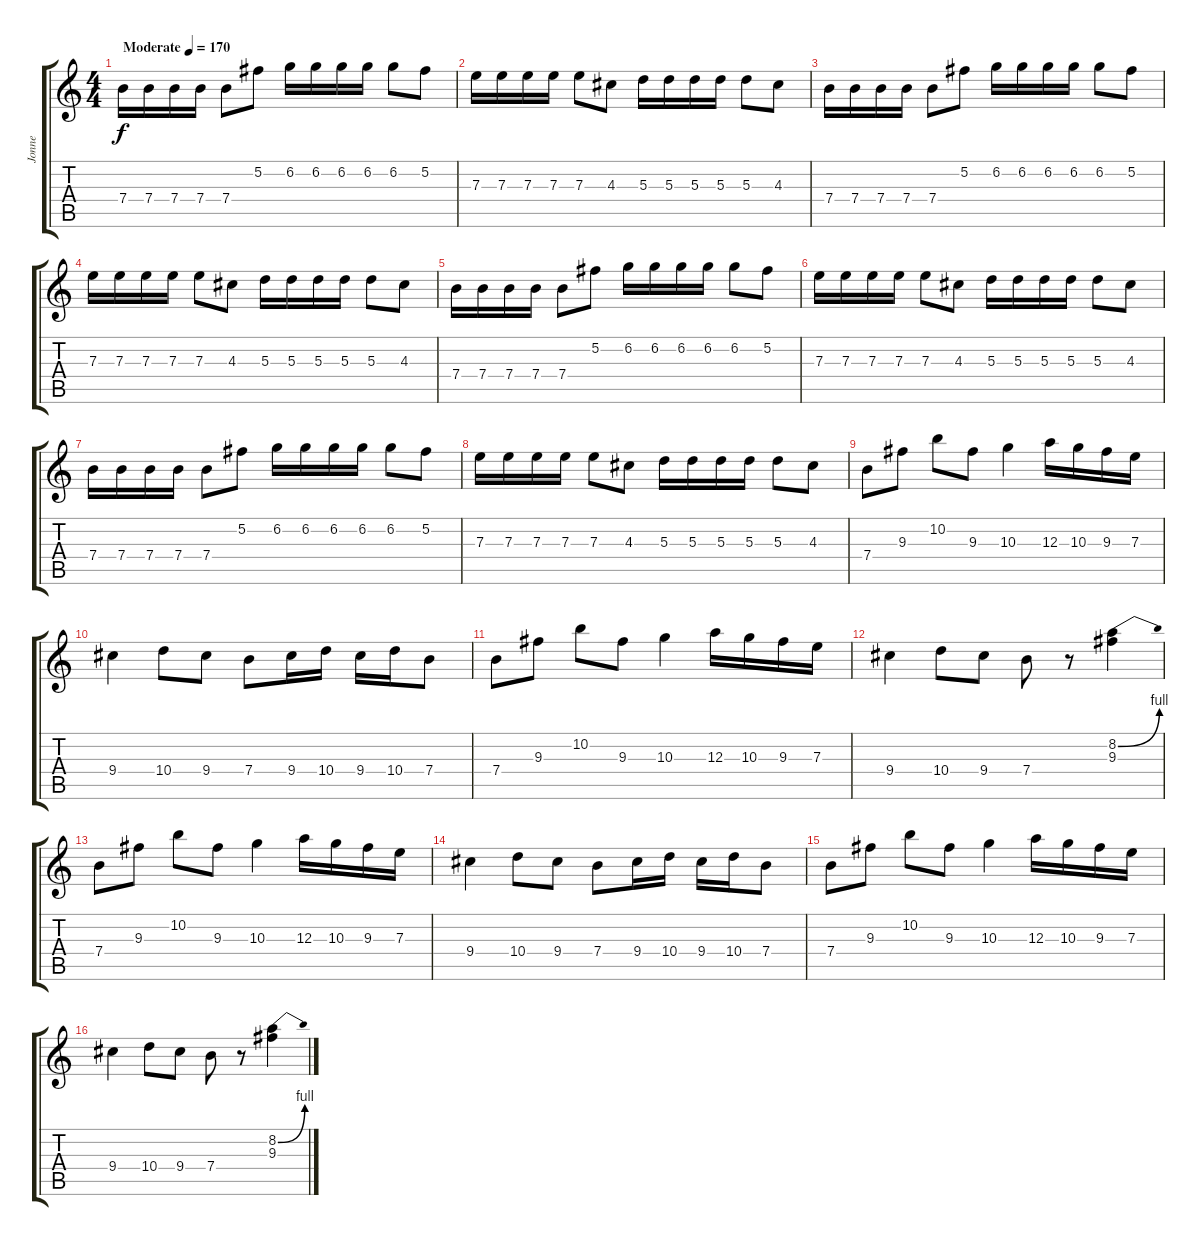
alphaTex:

\track ("Jonne" "Jonne") {instrument distortionguitar}
\staff {score tabs}
\tuning (Gb4 Db4 A3 E3 B2 Gb2) {hide}
\ts (4 4)
\tempo (170 "Moderate")
\clef g2
\ks c
7.4.16{dy f instrument distortionguitar} 7.4.16 7.4.16 7.4.16 7.4.8 5.2.8 6.2.16 6.2.16 6.2.16 6.2.16 6.2.8 5.2.8 |
7.3.16 7.3.16 7.3.16 7.3.16 7.3.8 4.3.8 5.3.16 5.3.16 5.3.16 5.3.16 5.3.8 4.3.8 |
7.4.16 7.4.16 7.4.16 7.4.16 7.4.8 5.2.8 6.2.16 6.2.16 6.2.16 6.2.16 6.2.8 5.2.8 |
7.3.16 7.3.16 7.3.16 7.3.16 7.3.8 4.3.8 5.3.16 5.3.16 5.3.16 5.3.16 5.3.8 4.3.8 |
7.4.16 7.4.16 7.4.16 7.4.16 7.4.8 5.2.8 6.2.16 6.2.16 6.2.16 6.2.16 6.2.8 5.2.8 |
7.3.16 7.3.16 7.3.16 7.3.16 7.3.8 4.3.8 5.3.16 5.3.16 5.3.16 5.3.16 5.3.8 4.3.8 |
7.4.16 7.4.16 7.4.16 7.4.16 7.4.8 5.2.8 6.2.16 6.2.16 6.2.16 6.2.16 6.2.8 5.2.8 |
7.3.16 7.3.16 7.3.16 7.3.16 7.3.8 4.3.8 5.3.16 5.3.16 5.3.16 5.3.16 5.3.8 4.3.8 |
7.4.8 9.3.8 10.2.8 9.3.8 10.3.4 12.3.16 10.3.16 9.3.16 7.3.16 |
9.4.4 10.4.8 9.4.8 7.4.8 9.4.16 10.4.16 9.4.16 10.4.16 7.4.8 |
7.4.8 9.3.8 10.2.8 9.3.8 10.3.4 12.3.16 10.3.16 9.3.16 7.3.16 |
9.4.4 10.4.8 9.4.8 7.4.8 r.8 (8.2{be (bend 0 0 60 4)} 9.3).4 |
7.4.8 9.3.8 10.2.8 9.3.8 10.3.4 12.3.16 10.3.16 9.3.16 7.3.16 |
9.4.4 10.4.8 9.4.8 7.4.8 9.4.16 10.4.16 9.4.16 10.4.16 7.4.8 |
7.4.8 9.3.8 10.2.8 9.3.8 10.3.4 12.3.16 10.3.16 9.3.16 7.3.16 |
9.4.4 10.4.8 9.4.8 7.4.8 r.8 (8.2{be (bend 0 0 60 4)} 9.3).4
